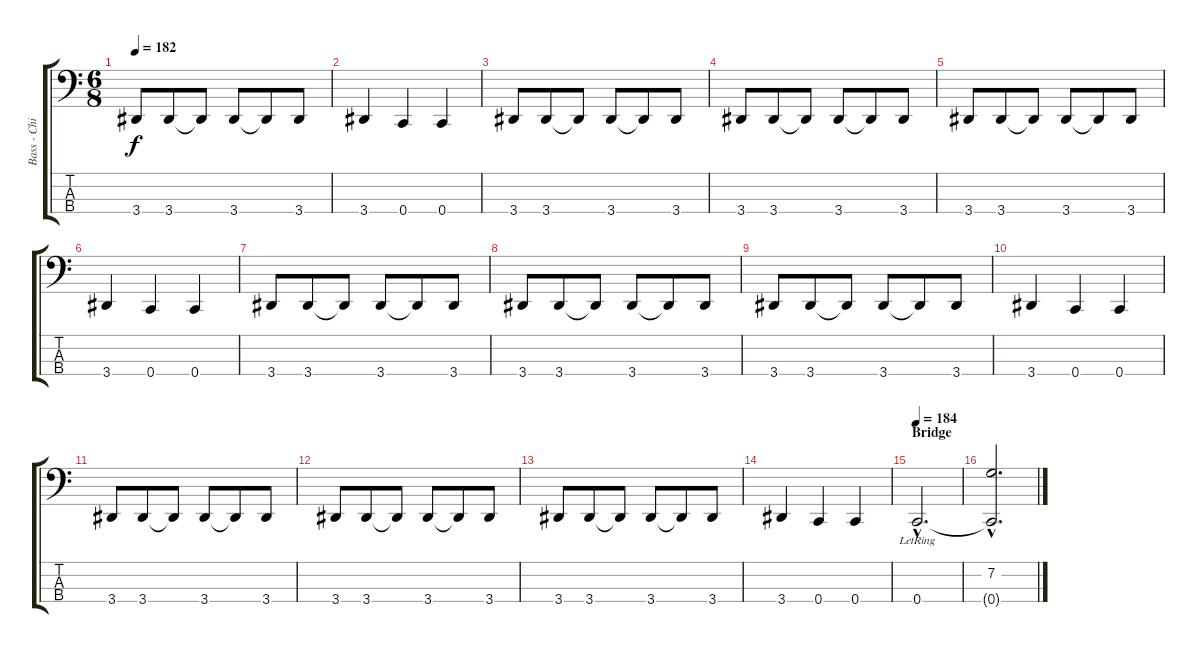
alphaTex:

\track ("Bass - Chi Cheng" "Bass - Chi") {instrument electricbassfinger}
\staff {score tabs}
\tuning (F2 C2 G1 C1) {hide}
\ts (6 8)
\tempo 182
\clef f4
\ks c
3.4.8{dy f} 3.4.8 3.4{t}.8 3.4.8 3.4{t}.8 3.4.8 |
3.4.4 0.4.4 0.4.4 |
3.4.8 3.4.8 3.4{t}.8 3.4.8 3.4{t}.8 3.4.8 |
3.4.8 3.4.8 3.4{t}.8 3.4.8 3.4{t}.8 3.4.8 |
3.4.8 3.4.8 3.4{t}.8 3.4.8 3.4{t}.8 3.4.8 |
3.4.4 0.4.4 0.4.4 |
3.4.8 3.4.8 3.4{t}.8 3.4.8 3.4{t}.8 3.4.8 |
3.4.8 3.4.8 3.4{t}.8 3.4.8 3.4{t}.8 3.4.8 |
3.4.8 3.4.8 3.4{t}.8 3.4.8 3.4{t}.8 3.4.8 |
3.4.4 0.4.4 0.4.4 |
3.4.8 3.4.8 3.4{t}.8 3.4.8 3.4{t}.8 3.4.8 |
3.4.8 3.4.8 3.4{t}.8 3.4.8 3.4{t}.8 3.4.8 |
3.4.8 3.4.8 3.4{t}.8 3.4.8 3.4{t}.8 3.4.8 |
3.4.4 0.4.4 0.4.4 |
\section ("" "Bridge")
\tempo 184
0.4{hac lr}.2{d volume 12} |
(7.2{hac} 0.4{hac t}).2{d}
